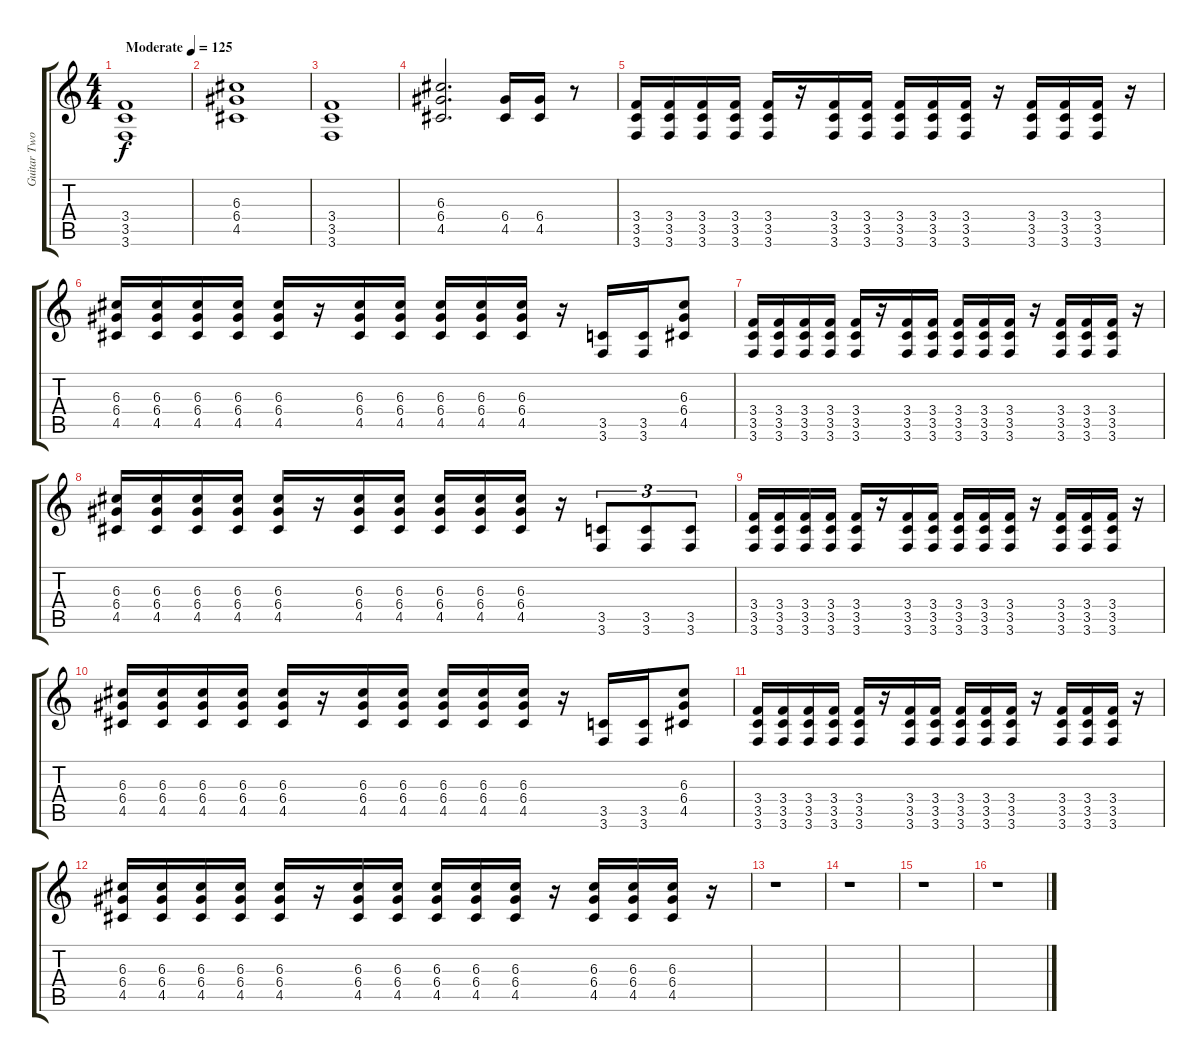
\track ("Guitar Two" "Guitar Two") {instrument distortionguitar}
\staff {score tabs}
\tuning (E4 B3 G3 D3 A2 D2) {hide}
\ts (4 4)
\tempo (125 "Moderate")
\clef g2
\ks c
(3.4 3.5 3.6).1{dy f instrument distortionguitar} |
(6.3 6.4 4.5).1 |
(3.4 3.5 3.6).1 |
(6.3 6.4 4.5).2{d} (6.4 4.5).16 (6.4 4.5).16 r.8 |
(3.4 3.5 3.6).16 (3.4 3.5 3.6).16 (3.4 3.5 3.6).16 (3.4 3.5 3.6).16 (3.4 3.5 3.6).16 r.16 (3.4 3.5 3.6).16 (3.4 3.5 3.6).16 (3.4 3.5 3.6).16 (3.4 3.5 3.6).16 (3.4 3.5 3.6).16 r.16 (3.4 3.5 3.6).16 (3.4 3.5 3.6).16 (3.4 3.5 3.6).16 r.16 |
(6.3 6.4 4.5).16 (6.3 6.4 4.5).16 (6.3 6.4 4.5).16 (6.3 6.4 4.5).16 (6.3 6.4 4.5).16 r.16 (6.3 6.4 4.5).16 (6.3 6.4 4.5).16 (6.3 6.4 4.5).16 (6.3 6.4 4.5).16 (6.3 6.4 4.5).16 r.16 (3.5 3.6).16 (3.5 3.6).16 (6.3 6.4 4.5).8 |
(3.4 3.5 3.6).16 (3.4 3.5 3.6).16 (3.4 3.5 3.6).16 (3.4 3.5 3.6).16 (3.4 3.5 3.6).16 r.16 (3.4 3.5 3.6).16 (3.4 3.5 3.6).16 (3.4 3.5 3.6).16 (3.4 3.5 3.6).16 (3.4 3.5 3.6).16 r.16 (3.4 3.5 3.6).16 (3.4 3.5 3.6).16 (3.4 3.5 3.6).16 r.16 |
(6.3 6.4 4.5).16 (6.3 6.4 4.5).16 (6.3 6.4 4.5).16 (6.3 6.4 4.5).16 (6.3 6.4 4.5).16 r.16 (6.3 6.4 4.5).16 (6.3 6.4 4.5).16 (6.3 6.4 4.5).16 (6.3 6.4 4.5).16 (6.3 6.4 4.5).16 r.16 (3.5 3.6).8{tu (3 2)} (3.5 3.6).8{tu (3 2)} (3.5 3.6).8{tu (3 2)} |
(3.4 3.5 3.6).16 (3.4 3.5 3.6).16 (3.4 3.5 3.6).16 (3.4 3.5 3.6).16 (3.4 3.5 3.6).16 r.16 (3.4 3.5 3.6).16 (3.4 3.5 3.6).16 (3.4 3.5 3.6).16 (3.4 3.5 3.6).16 (3.4 3.5 3.6).16 r.16 (3.4 3.5 3.6).16 (3.4 3.5 3.6).16 (3.4 3.5 3.6).16 r.16 |
(6.3 6.4 4.5).16 (6.3 6.4 4.5).16 (6.3 6.4 4.5).16 (6.3 6.4 4.5).16 (6.3 6.4 4.5).16 r.16 (6.3 6.4 4.5).16 (6.3 6.4 4.5).16 (6.3 6.4 4.5).16 (6.3 6.4 4.5).16 (6.3 6.4 4.5).16 r.16 (3.5 3.6).16 (3.5 3.6).16 (6.3 6.4 4.5).8 |
(3.4 3.5 3.6).16 (3.4 3.5 3.6).16 (3.4 3.5 3.6).16 (3.4 3.5 3.6).16 (3.4 3.5 3.6).16 r.16 (3.4 3.5 3.6).16 (3.4 3.5 3.6).16 (3.4 3.5 3.6).16 (3.4 3.5 3.6).16 (3.4 3.5 3.6).16 r.16 (3.4 3.5 3.6).16 (3.4 3.5 3.6).16 (3.4 3.5 3.6).16 r.16 |
(6.3 6.4 4.5).16 (6.3 6.4 4.5).16 (6.3 6.4 4.5).16 (6.3 6.4 4.5).16 (6.3 6.4 4.5).16 r.16 (6.3 6.4 4.5).16 (6.3 6.4 4.5).16 (6.3 6.4 4.5).16 (6.3 6.4 4.5).16 (6.3 6.4 4.5).16 r.16 (6.3 6.4 4.5).16 (6.3 6.4 4.5).16 (6.3 6.4 4.5).16 r.16 |
r.1 |
r.1 |
r.1 |
r.1
